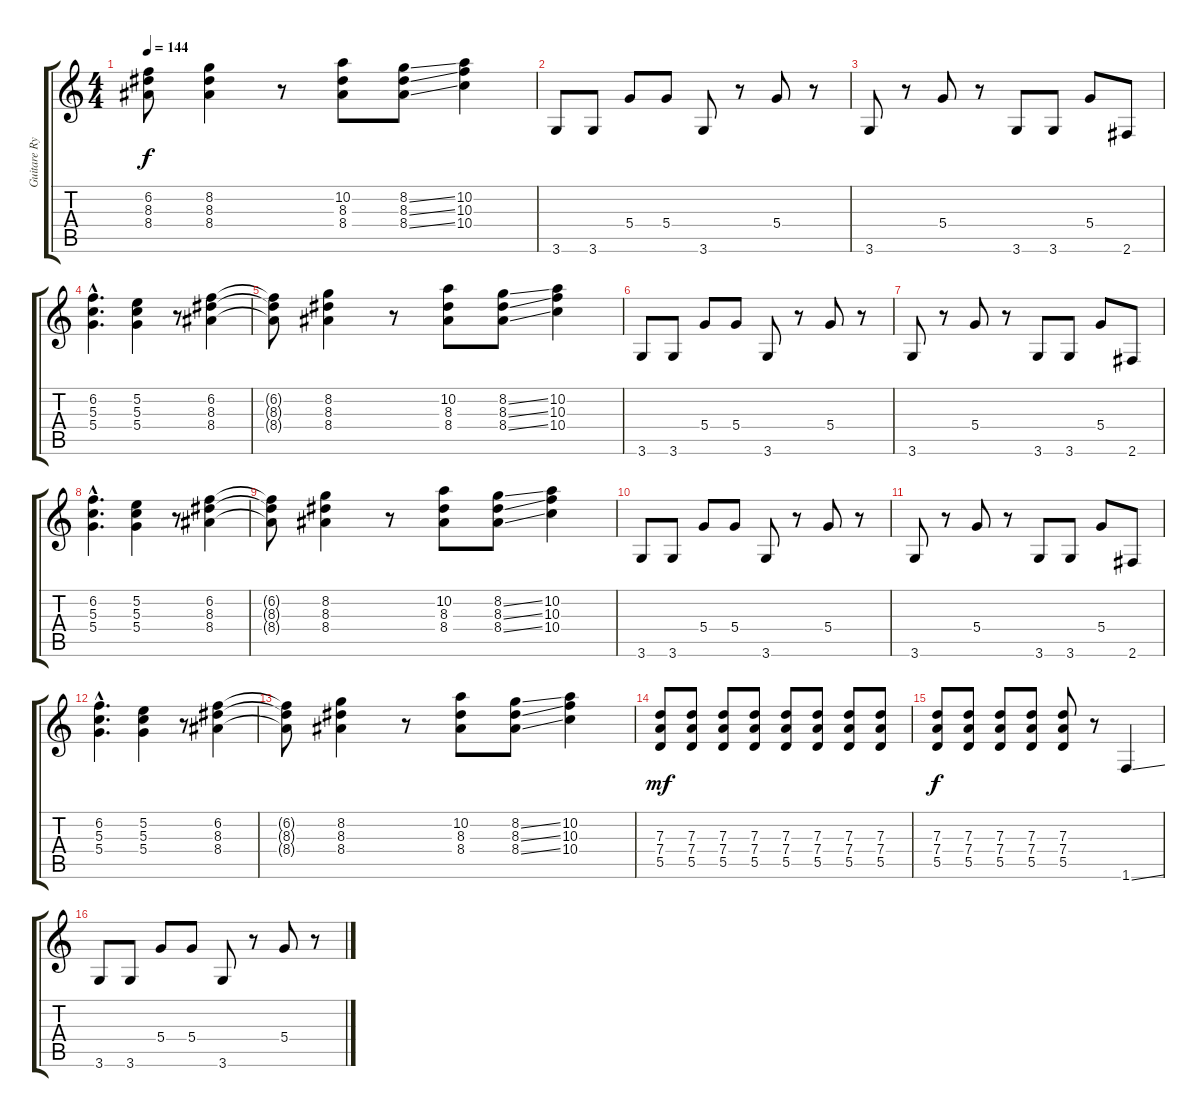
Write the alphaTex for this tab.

\track ("Guitare Rythmique" "Guitare Ry") {instrument distortionguitar}
\staff {score tabs}
\tuning (E4 B3 G3 D3 A2 E2) {hide}
\ts (4 4)
\tempo 144
\clef g2
\ks c
(6.2{t} 8.3{t} 8.4{t}).8{dy f} (8.2 8.3 8.4).4 r.8 (10.2 8.3 8.4).8 (8.2{ss} 8.3{ss} 8.4{ss}).8 (10.2 10.3 10.4).4 |
3.6.8 3.6.8 5.4.8 5.4.8 3.6.8 r.8 5.4.8 r.8 |
3.6.8 r.8 5.4.8 r.8 3.6.8 3.6.8 5.4.8 2.6.8 |
(6.2{hac} 5.3{hac} 5.4{hac}).4{d} (5.2 5.3 5.4).4 r.8 (6.2 8.3 8.4).4 |
(6.2{t} 8.3{t} 8.4{t}).8 (8.2 8.3 8.4).4 r.8 (10.2 8.3 8.4).8 (8.2{ss} 8.3{ss} 8.4{ss}).8 (10.2 10.3 10.4).4 |
3.6.8 3.6.8 5.4.8 5.4.8 3.6.8 r.8 5.4.8 r.8 |
3.6.8 r.8 5.4.8 r.8 3.6.8 3.6.8 5.4.8 2.6.8 |
(6.2{hac} 5.3{hac} 5.4{hac}).4{d} (5.2 5.3 5.4).4 r.8 (6.2 8.3 8.4).4 |
(6.2{t} 8.3{t} 8.4{t}).8 (8.2 8.3 8.4).4 r.8 (10.2 8.3 8.4).8 (8.2{ss} 8.3{ss} 8.4{ss}).8 (10.2 10.3 10.4).4 |
3.6.8 3.6.8 5.4.8 5.4.8 3.6.8 r.8 5.4.8 r.8 |
3.6.8 r.8 5.4.8 r.8 3.6.8 3.6.8 5.4.8 2.6.8 |
(6.2{hac} 5.3{hac} 5.4{hac}).4{d} (5.2 5.3 5.4).4 r.8 (6.2 8.3 8.4).4 |
(6.2{t} 8.3{t} 8.4{t}).8 (8.2 8.3 8.4).4 r.8 (10.2 8.3 8.4).8 (8.2{ss} 8.3{ss} 8.4{ss}).8 (10.2 10.3 10.4).4 |
(7.3 7.4 5.5).8{dy mf} (7.3 7.4 5.5).8 (7.3 7.4 5.5).8 (7.3 7.4 5.5).8 (7.3 7.4 5.5).8 (7.3 7.4 5.5).8 (7.3 7.4 5.5).8 (7.3 7.4 5.5).8 |
(7.3 7.4 5.5).8{dy f} (7.3 7.4 5.5).8 (7.3 7.4 5.5).8 (7.3 7.4 5.5).8 (7.3 7.4 5.5).8 r.8 1.6{ss}.4 |
3.6.8 3.6.8 5.4.8 5.4.8 3.6.8 r.8 5.4.8 r.8
